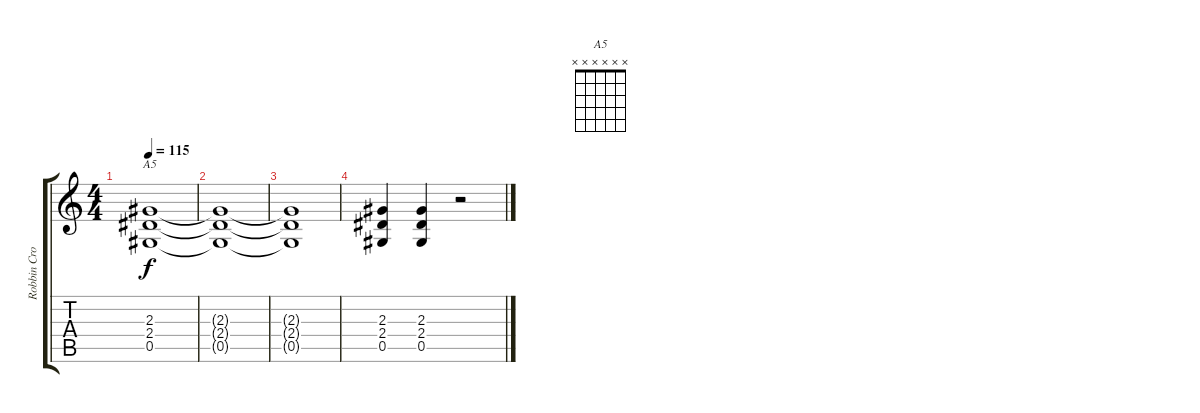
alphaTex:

\track ("Robbin Crosby \"The King\" (R.I.P)" "Robbin Cro") {instrument distortionguitar}
\staff {score tabs}
\tuning (Eb4 Bb3 Gb3 Db3 Ab2 Eb2) {hide}
\chord ("A5" x x x x x x)
\ts (4 4)
\tempo 115
\clef g2
\ks c
(2.3 2.4 0.5).1{ch "A5" dy f} |
(2.3{t} 2.4{t} 0.5{t}).1 |
(2.3{t} 2.4{t} 0.5{t}).1 |
(2.3 2.4 0.5).4 (2.3 2.4 0.5).4 r.2
